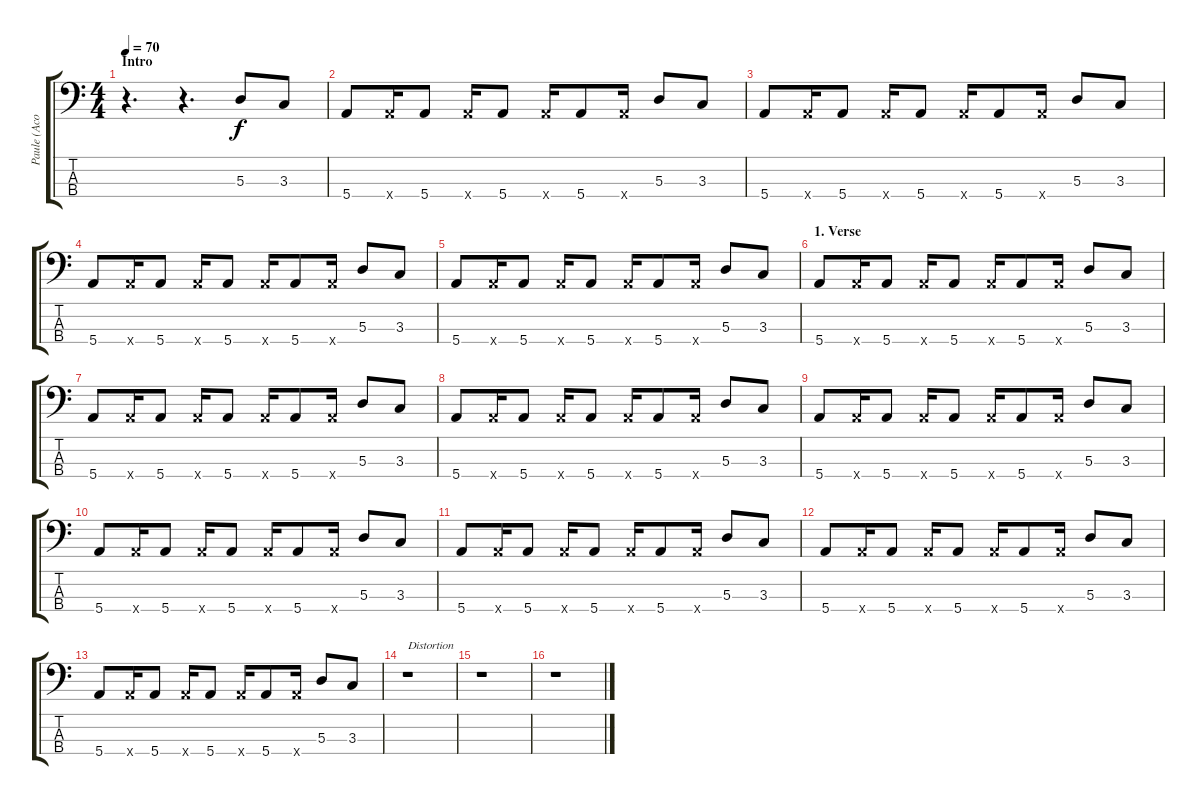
\track ("Paule (Acoustic Bass)" "Paule (Aco") {instrument acousticbass}
\staff {score tabs}
\tuning (G2 D2 A1 E1) {hide}
\ts (4 4)
\section ("" "Intro")
\tempo 70
\clef f4
\ks c
r.4{d dy f instrument acousticbass} r.4{d} 5.3.8 3.3.8 |
5.4.8 5.4{x}.16 5.4.8 5.4{x}.16 5.4.8 5.4{x}.16 5.4.8 5.4{x}.16 5.3.8 3.3.8 |
5.4.8 5.4{x}.16 5.4.8 5.4{x}.16 5.4.8 5.4{x}.16 5.4.8 5.4{x}.16 5.3.8 3.3.8 |
5.4.8 5.4{x}.16 5.4.8 5.4{x}.16 5.4.8 5.4{x}.16 5.4.8 5.4{x}.16 5.3.8 3.3.8 |
5.4.8 5.4{x}.16 5.4.8 5.4{x}.16 5.4.8 5.4{x}.16 5.4.8 5.4{x}.16 5.3.8 3.3.8 |
\section ("" "1. Verse")
5.4.8 5.4{x}.16 5.4.8 5.4{x}.16 5.4.8 5.4{x}.16 5.4.8 5.4{x}.16 5.3.8 3.3.8 |
5.4.8 5.4{x}.16 5.4.8 5.4{x}.16 5.4.8 5.4{x}.16 5.4.8 5.4{x}.16 5.3.8 3.3.8 |
5.4.8 5.4{x}.16 5.4.8 5.4{x}.16 5.4.8 5.4{x}.16 5.4.8 5.4{x}.16 5.3.8 3.3.8 |
5.4.8 5.4{x}.16 5.4.8 5.4{x}.16 5.4.8 5.4{x}.16 5.4.8 5.4{x}.16 5.3.8 3.3.8 |
5.4.8 5.4{x}.16 5.4.8 5.4{x}.16 5.4.8 5.4{x}.16 5.4.8 5.4{x}.16 5.3.8 3.3.8 |
5.4.8 5.4{x}.16 5.4.8 5.4{x}.16 5.4.8 5.4{x}.16 5.4.8 5.4{x}.16 5.3.8 3.3.8 |
5.4.8 5.4{x}.16 5.4.8 5.4{x}.16 5.4.8 5.4{x}.16 5.4.8 5.4{x}.16 5.3.8 3.3.8 |
5.4.8 5.4{x}.16 5.4.8 5.4{x}.16 5.4.8 5.4{x}.16 5.4.8 5.4{x}.16 5.3.8 3.3.8 |
r.1{txt "Distortion"} |
r.1 |
r.1
